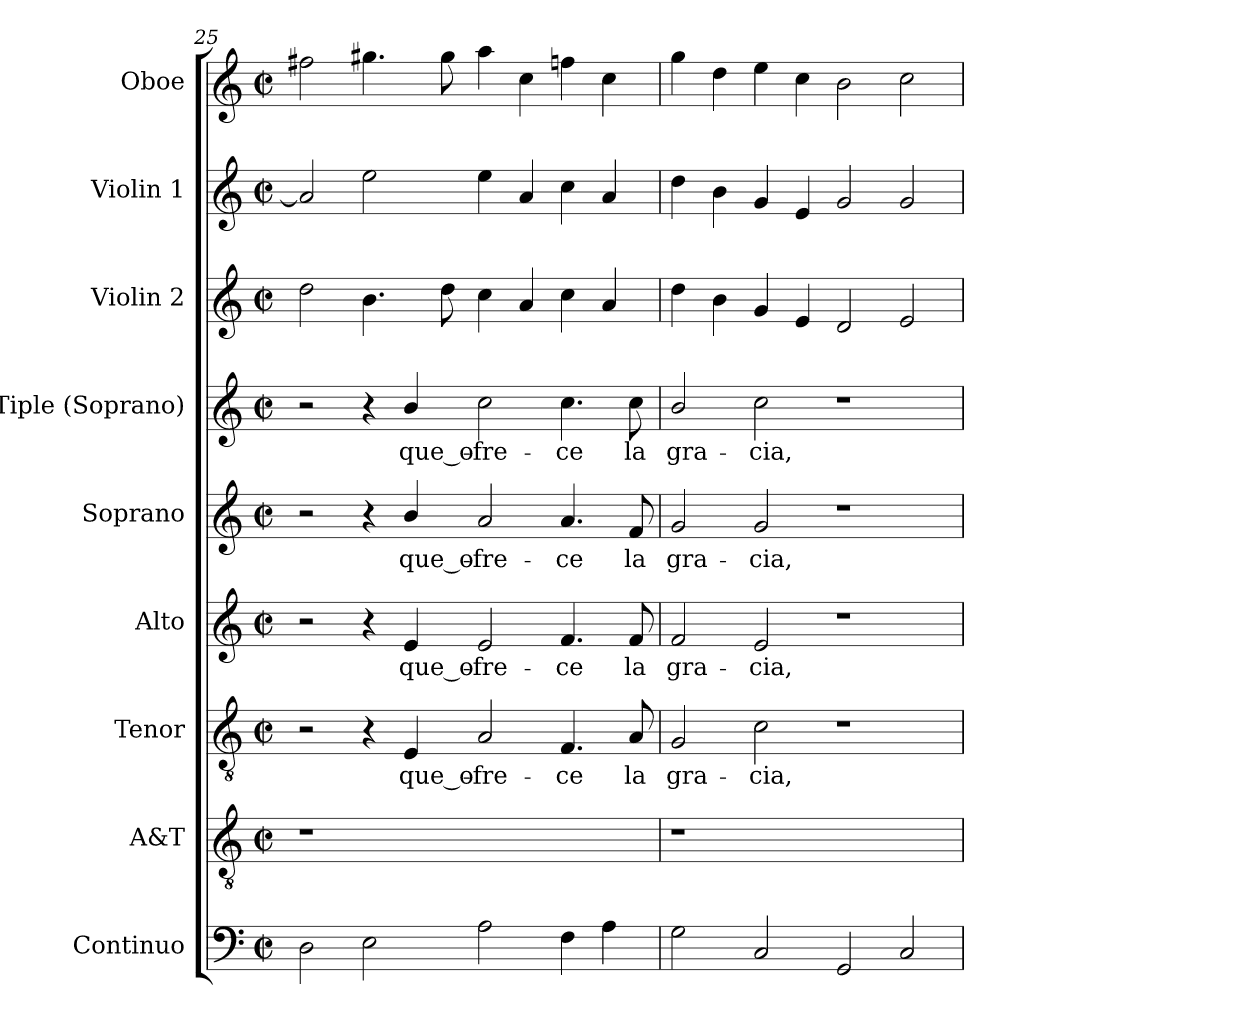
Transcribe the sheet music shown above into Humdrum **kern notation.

**kern	**kern	**kern	**text	**kern	**text	**kern	**text	**kern	**text	**kern	**kern	**kern
*part9	*part8	*part7	*part7	*part6	*part6	*part5	*part5	*part4	*part4	*part3	*part2	*part1
*staff9	*staff8	*staff7	*staff7	*staff6	*staff6	*staff5	*staff5	*staff4	*staff4	*staff3	*staff2	*staff1
*I"Continuo	*I"A&T	*I"Tenor	*	*I"Alto	*	*I"Soprano	*	*I"Tiple (Soprano)	*	*I"Violin 2	*I"Violin 1	*I"Oboe
*I'Cont.	*I'A. & T.	*I'T.	*	*I'A.	*	*I'S.	*	*I'S.	*	*I'Vln. 2	*I'Vln. 1	*I'Ob.
!!LO:PB:g=z
*clefF4	*clefGv2	*clefGv2	*	*clefG2	*	*clefG2	*	*clefG2	*	*clefG2	*clefG2	*clefG2
*	*ITrd7c12	*ITrd7c12	*	*	*	*	*	*	*	*	*	*
*k[]	*k[]	*k[]	*	*k[]	*	*k[]	*	*k[]	*	*k[]	*k[]	*k[]
*C:	*C:	*C:	*	*C:	*	*C:	*	*C:	*	*C:	*C:	*C:
*M2/2	*M2/2	*M2/2	*	*M2/2	*	*M2/2	*	*M2/2	*	*M2/2	*M2/2	*M2/2
*met(c|)	*met(c|)	*met(c|)	*	*met(c|)	*	*met(c|)	*	*met(c|)	*	*met(c|)	*met(c|)	*met(c|)
=25	=25	=25	=25	=25	=25	=25	=25	=25	=25	=25	=25	=25
!	!LO:N:vis=1	!	!	!	!	!	!	!	!	!	!	!
2Di\	1r	2r	.	2r	.	2r	.	2r	.	2ddi\	2ai/]	2ff#Xi\
2Ei\	.	4r	.	4r	.	4r	.	4r	.	4.bi\	2eei\	4.gg#Xi\
!	!	!	!LO:LY:b:color=#000000	!	!	!	!	!	!	!	!	!
!	!	!	!	!	!LO:LY:b:color=#000000	!	!	!	!	!	!	!
!	!	!	!	!	!	!	!LO:LY:b:color=#000000	!	!	!	!	!
!	!	!	!	!	!	!	!	!	!LO:LY:b:color=#000000	!	!	!
.	.	4EEi/	que_o-	4ei/	que_o-	4bi/	que_o-	4bi/	que_o-	.	.	.
.	.	.	.	.	.	.	.	.	.	8ddi\	.	8gg#i\
!	!	!	!LO:LY:b:color=#000000	!	!	!	!	!	!	!	!	!
!	!	!	!	!	!LO:LY:b:color=#000000	!	!	!	!	!	!	!
!	!	!	!	!	!	!	!LO:LY:b:color=#000000	!	!	!	!	!
!	!	!	!	!	!	!	!	!	!LO:LY:b:color=#000000	!	!	!
2Ai\	1ryy	2AAi/	-fre-	2ei/	-fre-	2ai/	-fre-	2cci\	-fre-	4cci\	4eei\	4aai\
.	.	.	.	.	.	.	.	.	.	4ai/	4ai/	4cci\
!	!	!	!LO:LY:b:color=#000000	!	!	!	!	!	!	!	!	!
!	!	!	!	!	!LO:LY:b:color=#000000	!	!	!	!	!	!	!
!	!	!	!	!	!	!	!LO:LY:b:color=#000000	!	!	!	!	!
!	!	!	!	!	!	!	!	!	!LO:LY:b:color=#000000	!	!	!
4Fi\	.	4.FFi/	-ce	4.fi/	-ce	4.ai/	-ce	4.cci\	-ce	4cci\	4cci\	4ffni\
4Ai\	.	.	.	.	.	.	.	.	.	4ai/	4ai/	4cci\
!	!	!	!LO:LY:b:color=#000000	!	!	!	!	!	!	!	!	!
!	!	!	!	!	!LO:LY:b:color=#000000	!	!	!	!	!	!	!
!	!	!	!	!	!	!	!LO:LY:b:color=#000000	!	!	!	!	!
!	!	!	!	!	!	!	!	!	!LO:LY:b:color=#000000	!	!	!
.	.	8AAi/	la	8fi/	la	8fi/	la	8cci\	la	.	.	.
=26	=26	=26	=26	=26	=26	=26	=26	=26	=26	=26	=26	=26
!	!LO:N:vis=1	!	!	!	!	!	!	!	!	!	!	!
!	!	!	!LO:LY:b:color=#000000	!	!	!	!	!	!	!	!	!
!	!	!	!	!	!LO:LY:b:color=#000000	!	!	!	!	!	!	!
!	!	!	!	!	!	!	!LO:LY:b:color=#000000	!	!	!	!	!
!	!	!	!	!	!	!	!	!	!LO:LY:b:color=#000000	!	!	!
2Gi\	1r	2GGi/	gra-	2fi/	gra-	2gi/	gra-	2bi/	gra-	4ddi\	4ddi\	4ggi\
.	.	.	.	.	.	.	.	.	.	4bi\	4bi\	4ddi\
!	!	!	!LO:LY:b:color=#000000	!	!	!	!	!	!	!	!	!
!	!	!	!	!	!LO:LY:b:color=#000000	!	!	!	!	!	!	!
!	!	!	!	!	!	!	!LO:LY:b:color=#000000	!	!	!	!	!
!	!	!	!	!	!	!	!	!	!LO:LY:b:color=#000000	!	!	!
2Ci/	.	2Ci\	-cia,	2ei/	-cia,	2gi/	-cia,	2cci\	-cia,	4gi/	4gi/	4eei\
.	.	.	.	.	.	.	.	.	.	4ei/	4ei/	4cci\
2GGi/	1ryy	1r	.	1r	.	1r	.	1r	.	2di/	2gi/	2bi\
2Ci/	.	.	.	.	.	.	.	.	.	2ei/	2gi/	2cci\
=	=	=	=	=	=	=	=	=	=	=	=	=
*-	*-	*-	*-	*-	*-	*-	*-	*-	*-	*-	*-	*-
